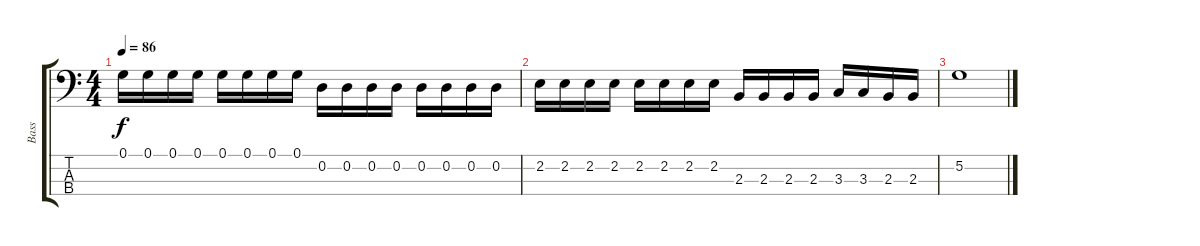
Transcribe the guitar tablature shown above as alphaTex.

\track ("Bass" "Bass") {instrument electricbasspick}
\staff {score tabs}
\tuning (G2 D2 A1 E1) {hide}
\ts (4 4)
\tempo 86
\clef f4
\ks c
0.1.16{dy f} 0.1.16 0.1.16 0.1.16 0.1.16 0.1.16 0.1.16 0.1.16 0.2.16 0.2.16 0.2.16 0.2.16 0.2.16 0.2.16 0.2.16 0.2.16 |
2.2.16 2.2.16 2.2.16 2.2.16 2.2.16 2.2.16 2.2.16 2.2.16 2.3.16 2.3.16 2.3.16 2.3.16 3.3.16 3.3.16 2.3.16 2.3.16 |
5.2.1
